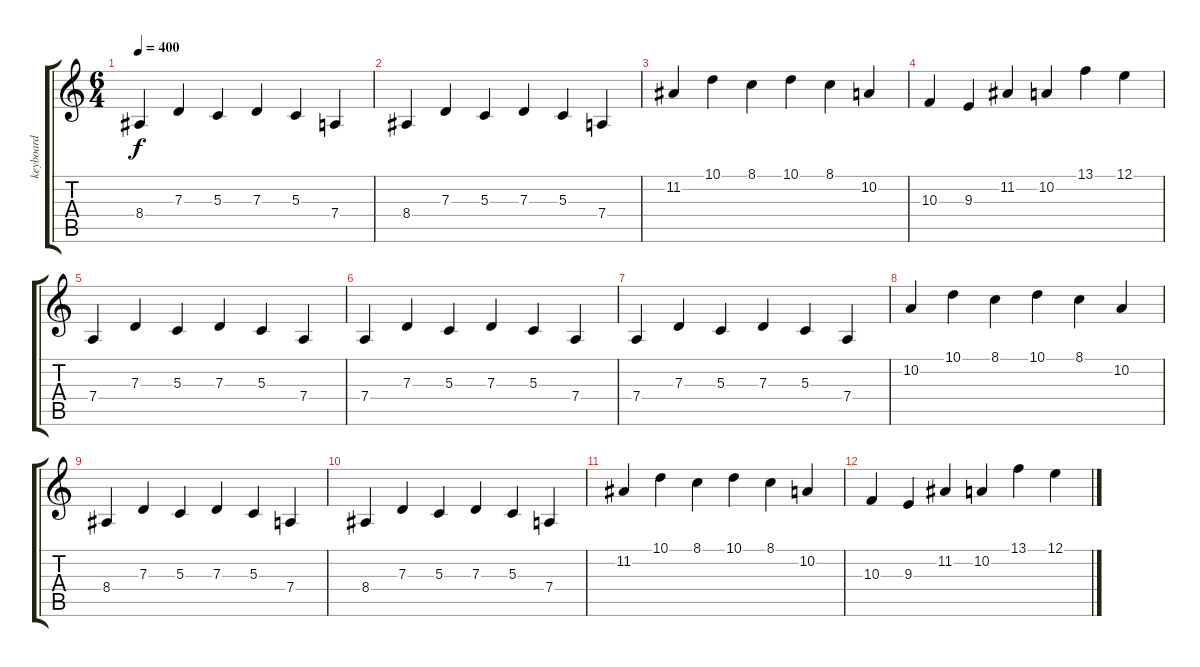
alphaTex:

\track ("keyboard" "keyboard") {instrument brightacousticpiano}
\staff {score tabs}
\tuning (E4 B3 G3 D3 A2 E2) {hide}
\ts (6 4)
\tempo 400
\clef g2
\ks c
8.4.4{dy f} 7.3.4 5.3.4 7.3.4 5.3.4 7.4.4 |
8.4.4 7.3.4 5.3.4 7.3.4 5.3.4 7.4.4 |
11.2.4 10.1.4 8.1.4 10.1.4 8.1.4 10.2.4 |
10.3.4 9.3.4 11.2.4 10.2.4 13.1.4 12.1.4 |
7.4.4 7.3.4 5.3.4 7.3.4 5.3.4 7.4.4 |
7.4.4 7.3.4 5.3.4 7.3.4 5.3.4 7.4.4 |
7.4.4 7.3.4 5.3.4 7.3.4 5.3.4 7.4.4 |
10.2.4 10.1.4 8.1.4 10.1.4 8.1.4 10.2.4 |
8.4.4 7.3.4 5.3.4 7.3.4 5.3.4 7.4.4 |
8.4.4 7.3.4 5.3.4 7.3.4 5.3.4 7.4.4 |
11.2.4 10.1.4 8.1.4 10.1.4 8.1.4 10.2.4 |
10.3.4 9.3.4 11.2.4 10.2.4 13.1.4 12.1.4
